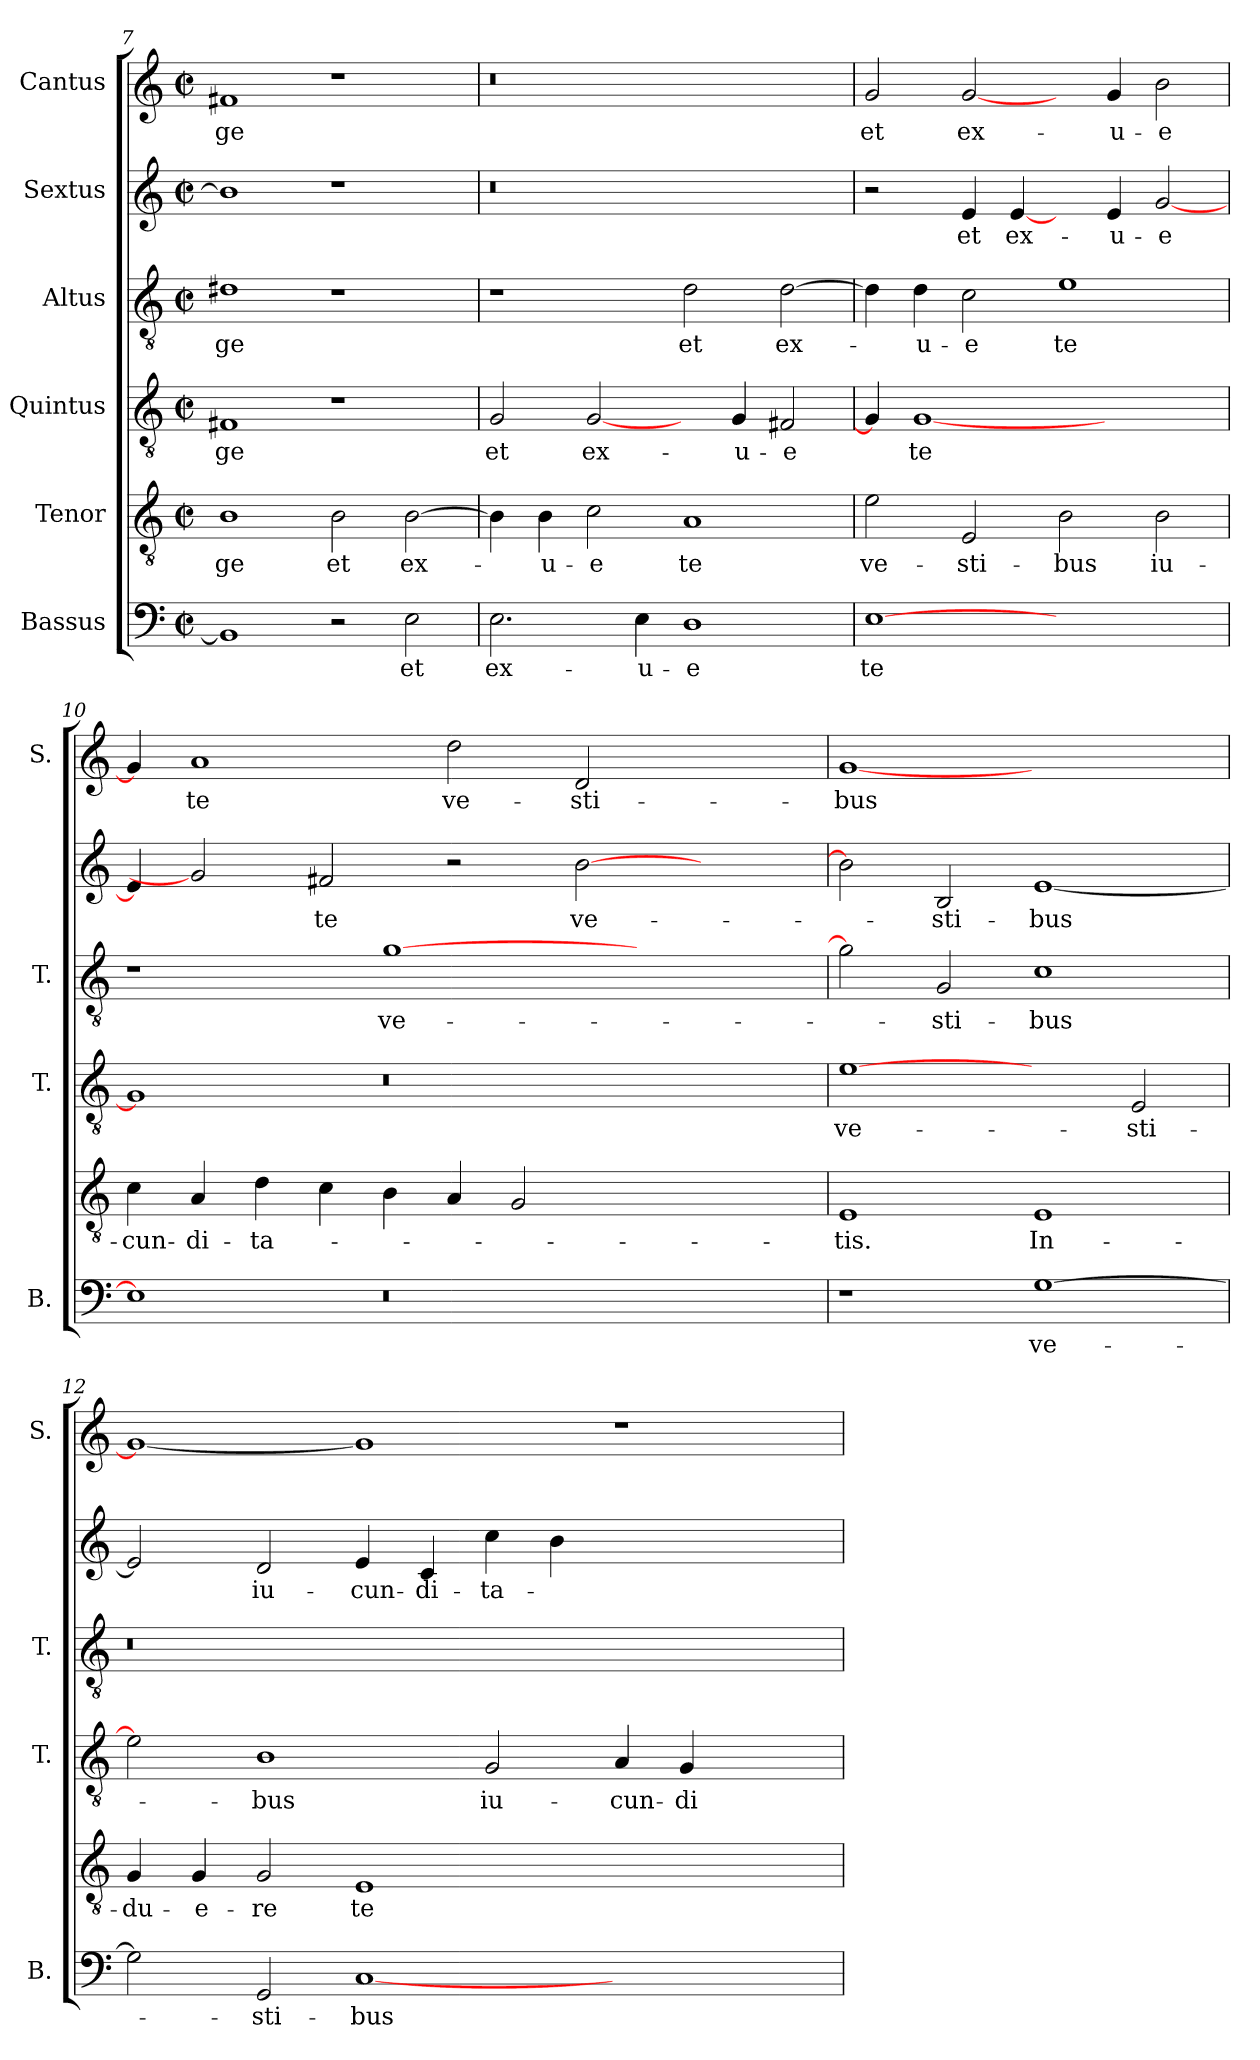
**kern	**text	**kern	**text	**kern	**text	**kern	**text	**kern	**text	**kern	**text
*part6	*part6	*part5	*part5	*part4	*part4	*part3	*part3	*part2	*part2	*part1	*part1
*staff6	*staff6	*staff5	*staff5	*staff4	*staff4	*staff3	*staff3	*staff2	*staff2	*staff1	*staff1
*I"Bassus	*	*I"Tenor	*	*I"Quintus	*	*I"Altus	*	*I"Sextus	*	*I"Cantus	*
*I'B.	*	*	*	*I'T.	*	*I'T.	*	*	*	*I'S.	*
*clefF4	*	*clefGv2	*	*clefGv2	*	*clefGv2	*	*clefG2	*	*clefG2	*
*k[]	*	*k[]	*	*k[]	*	*k[]	*	*k[]	*	*k[]	*
*C:	*	*C:	*	*C:	*	*C:	*	*C:	*	*C:	*
*M2/2	*	*M2/2	*	*M2/2	*	*M2/2	*	*M2/2	*	*M2/2	*
*met(c|)	*	*met(c|)	*	*met(c|)	*	*met(c|)	*	*met(c|)	*	*met(c|)	*
=7	=7	=7	=7	=7	=7	=7	=7	=7	=7	=7	=7
1BB/]	.	1B\	-ge	1F#X/	-ge	1d#X\	-ge	1b\]	.	1f#X/	-ge
2r	.	2B\	et	1r	.	1r	.	1r	.	1r	.
2E\	et	[2B\	ex-	.	.	.	.	.	.	.	.
=8	=8	=8	=8	=8	=8	=8	=8	=8	=8	=8	=8
!	!	!	!	!	!	!	!	!LO:N:vis=0	!	!LO:N:vis=0	!
2.E\	ex-	4B\]	.	2G/	et	1r	.	1r	.	1r	.
.	.	4B\	-u-	.	.	.	.	.	.	.	.
.	.	2c\	-e	[2G/	ex-	.	.	.	.	.	.
4E\	-u-	.	.	.	.	.	.	.	.	.	.
1D\	-e	1A/	te	4ryy	.	2d\	et	1ryy	.	1ryy	.
.	.	.	.	4G/	-u-	.	.	.	.	.	.
.	.	.	.	2F#X/	-e	[2d\	ex-	.	.	.	.
=9	=9	=9	=9	=9	=9	=9	=9	=9	=9	=9	=9
[1E\	te	2e\	ve-	4G/]	.	4d\]	.	2r	.	2g/	et
.	.	.	.	[1G/	te	4d\	-u-	.	.	.	.
.	.	2E/	-sti-	.	.	2c\	-e	4e/	et	[2g/	ex-
.	.	.	.	.	.	.	.	[4e/	ex-	.	.
1ryy	.	2B\	-bus	.	.	1e\	te	4ryy	.	4ryy	.
.	.	.	.	2.ryy	.	.	.	4e/	-u-	4g/	-u-
.	.	2B\	iu-	.	.	.	.	[2g/	-e	2b\	-e
=10	=10	=10	=10	=10	=10	=10	=10	=10	=10	=10	=10
1E\]	.	4c\	-cun-	1G/]	.	1r	.	4e/]	.	4g/]	.
.	.	4A/	-di-	.	.	.	.	2g/]	.	1a/	te
.	.	4d\	-ta-	.	.	.	.	.	.	.	.
.	.	4c\	.	.	.	.	.	2f#X/	te	.	.
!LO:N:vis=0	!	!	!	!LO:N:vis=0	!	!	!	!	!	!	!
1r	.	4B\	.	1r	.	[1g\	ve-	.	.	.	.
.	.	4A/	.	.	.	.	.	2r	.	2dd\	ve-
.	.	2G/	.	.	.	.	.	.	.	.	.
.	.	.	.	.	.	.	.	[2b\	ve-	2d/	-sti-
1ryy	.	1ryy	.	1ryy	.	1ryy	.	.	.	.	.
.	.	.	.	.	.	.	.	2.ryy	.	2.ryy	.
=11	=11	=11	=11	=11	=11	=11	=11	=11	=11	=11	=11
1r	.	1E/	-tis.	[1e\	ve-	2g\]	.	2b\]	.	[1g/	-bus
.	.	.	.	.	.	2G/	-sti-	2B/	-sti-	.	.
[1G\	ve-	1E/	In-	2ryy	.	1c\	-bus	[1e/	-bus	1ryy	.
.	.	.	.	2E/	-sti-	.	.	.	.	.	.
=12	=12	=12	=12	=12	=12	=12	=12	=12	=12	=12	=12
!	!	!	!	!	!	!LO:N:vis=0	!	!	!	!	!
2G\]	.	4G/	-du-	2e\]	.	1r	.	2e/]	.	1g/_	.
.	.	4G/	-e-	.	.	.	.	.	.	.	.
2GG/	-sti-	2G/	-re	1B\	-bus	.	.	2d/	iu-	.	.
[1C/	-bus	1E/	te	.	.	1ryy	.	4e/	-cun-	1g/]	.
.	.	.	.	.	.	.	.	4c/	-di-	.	.
.	.	.	.	2G/	iu-	.	.	4cc\	-ta-	.	.
.	.	.	.	.	.	.	.	4b\	.	.	.
1ryy	.	1ryy	.	4A/	-cun-	1ryy	.	1ryy	.	1r	.
.	.	.	.	4G/	-di-	.	.	.	.	.	.
.	.	.	.	2ryy	.	.	.	.	.	.	.
=	=	=	=	=	=	=	=	=	=	=	=
*-	*-	*-	*-	*-	*-	*-	*-	*-	*-	*-	*-
